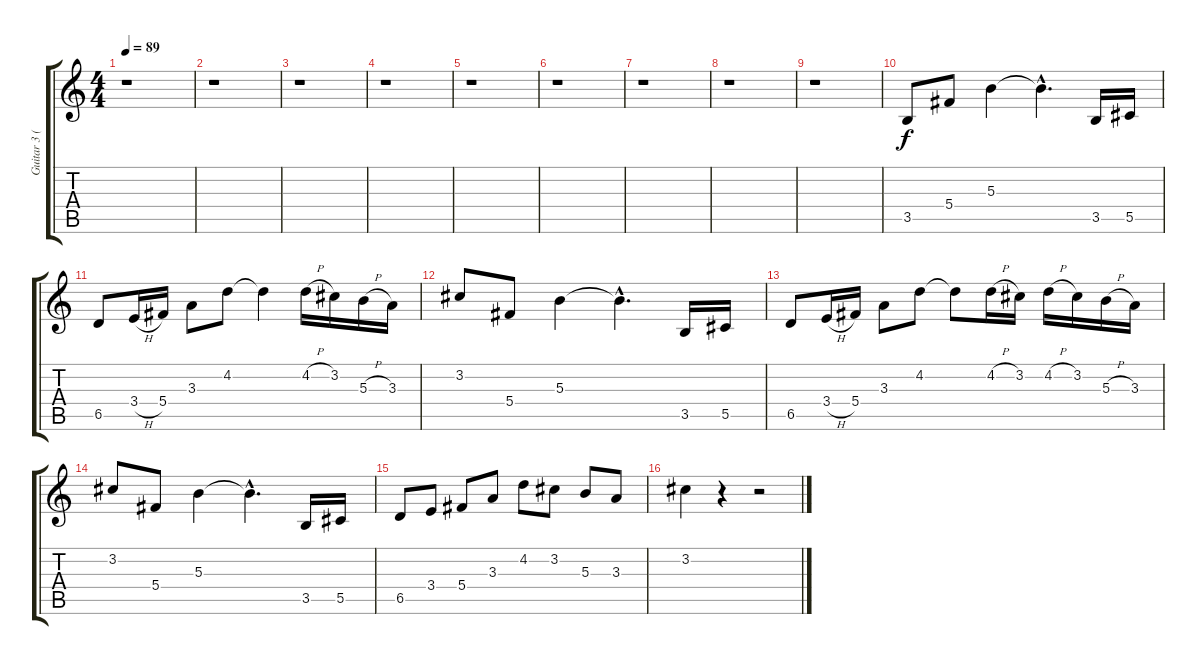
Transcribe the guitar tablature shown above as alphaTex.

\track ("Guitar 3 (Slash& Gilbey)" "Guitar 3 (") {instrument electricguitarjazz}
\staff {score tabs}
\tuning (Eb4 Bb3 Gb3 Db3 Ab2 Eb2) {hide}
\ts (4 4)
\tempo 89
\clef g2
\ks c
r.1{dy f} |
r.1 |
r.1 |
r.1 |
r.1 |
r.1 |
r.1 |
r.1 |
r.1 |
3.5.8 5.4.8 5.3.4 5.3{hac t}.4{d} 3.5.16 5.5.16 |
6.5.8 3.4{h}.16 5.4.16 3.3.8 4.2.8 4.2{t}.4 4.2{h}.16 3.2.16 5.3{h}.16 3.3.16 |
3.2.8 5.4.8 5.3.4 5.3{hac t}.4{d} 3.5.16 5.5.16 |
6.5.8 3.4{h}.16 5.4.16 3.3.8 4.2.8 4.2{t}.8 4.2{h}.16 3.2.16 4.2{h}.16 3.2.16 5.3{h}.16 3.3.16 |
3.2.8 5.4.8 5.3.4 5.3{hac t}.4{d} 3.5.16 5.5.16 |
6.5.8 3.4.8 5.4.8 3.3.8 4.2.8 3.2.8 5.3.8 3.3.8 |
3.2.4 r.4 r.2
